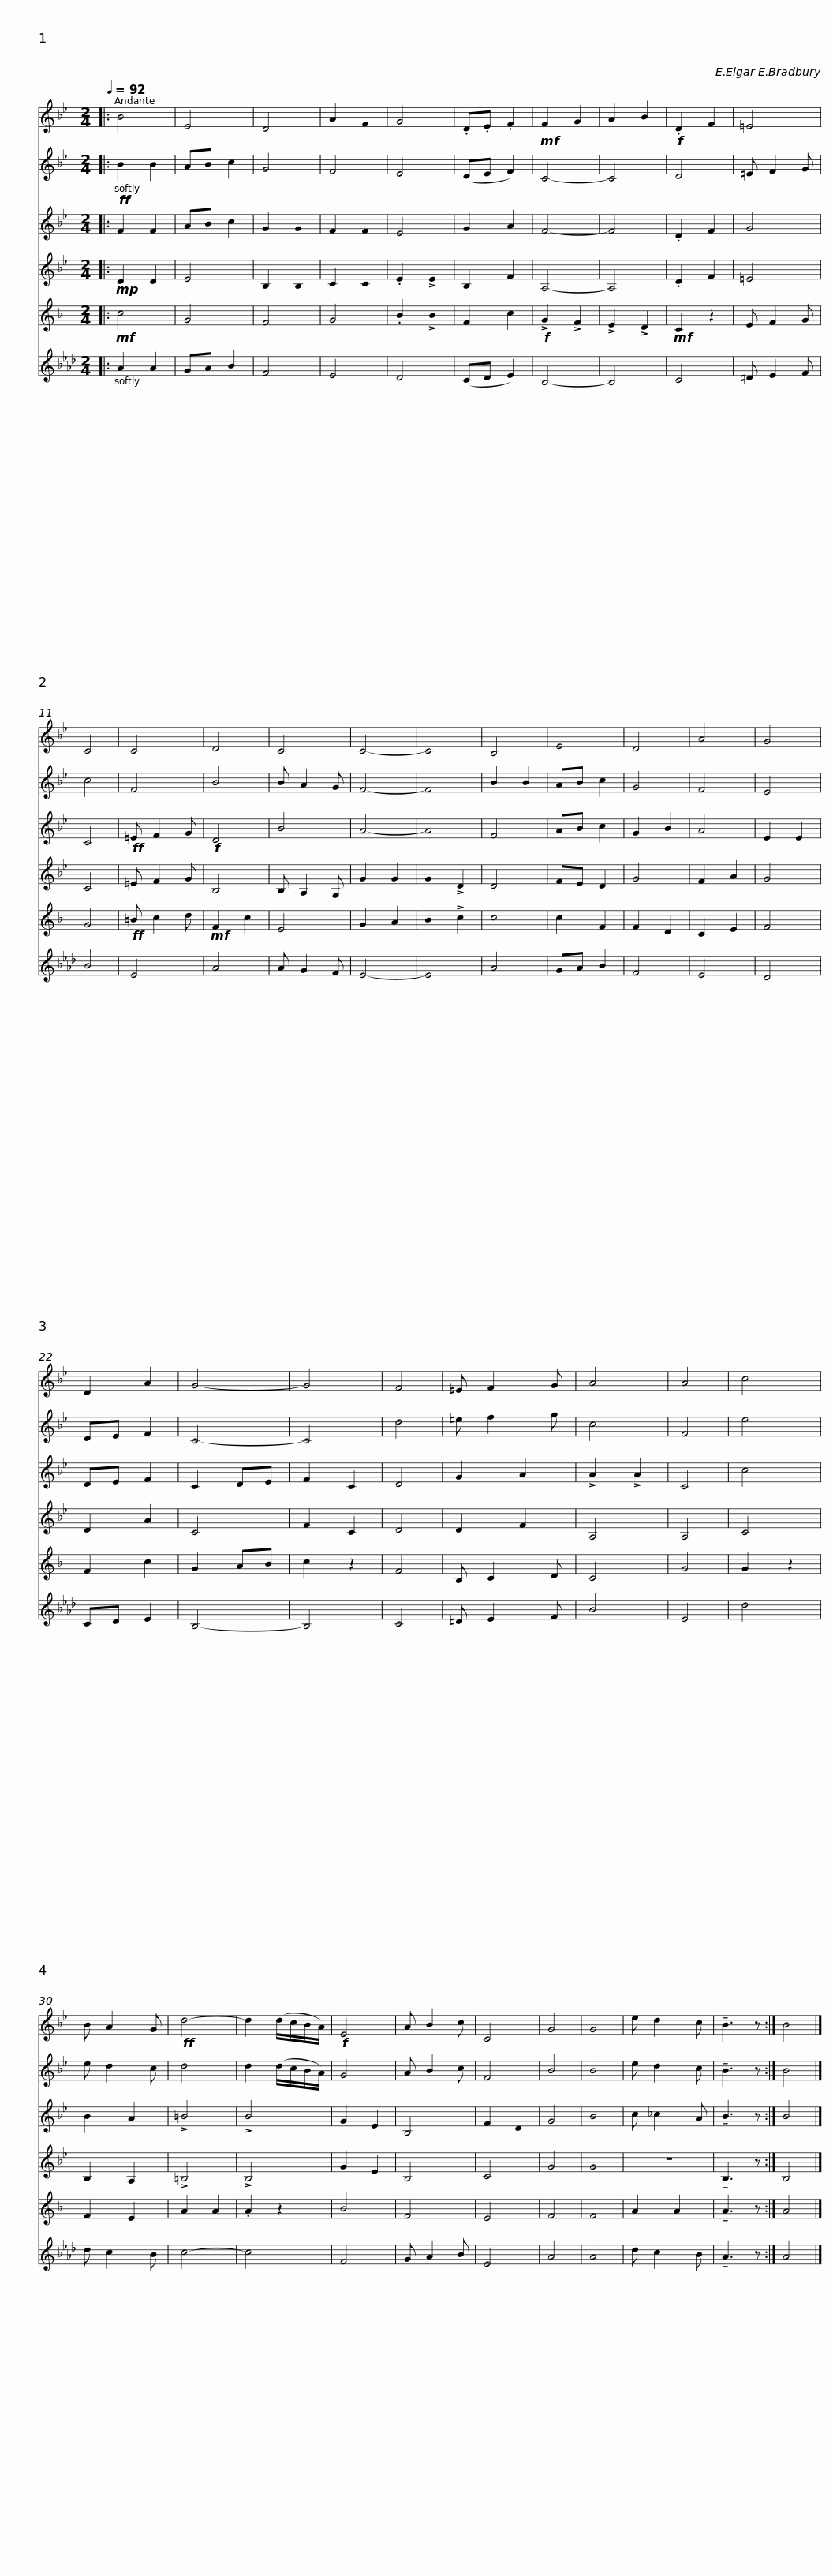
X:1
%%score 1 2 3 4 5 6
L:1/8
Q:1/4=92
M:2/4
I:linebreak $
K:Ab
V:1 treble transpose=-2
V:2 treble transpose=-2
V:3 treble transpose=-2
V:4 treble transpose=-2
V:5 treble transpose=-21
V:6 treble transpose=24
V:1
[K:Bb]|: B4 | E4 | D4 | A2 F2 | G4 | %5
 .D.E .F2 |!mf! F2 G2 | A2 B2 |!f! .D2 F2 | =E4 | %10
 C4 |$ C4 | D4 | C4 | C4- | %15
 C4 | B,4 | E4 | D4 | A4 | %20
 G4 | D2 A2 | G4- |$ G4 | F4 | %25
 =E F2 G | A4 | A4 | c4 | B A2 G | %30
!ff! d4- | d2 (d/c/B/A/) |!f! E4 | A B2 c | C4 |$ %35
 G4 | G4 | e d2 c | !tenuto!B3- z :| B4 |] %40
V:2
[K:Bb]|:!ff! B2 B2 | AB c2 | G4 | F4 | E4 | %5
 (DE F2) | C4- | C4 | D4 | =E F2 G | %10
 c4 |$ F4 | B4 | B A2 G | F4- | %15
 F4 | B2 B2 | AB c2 | G4 | F4 | %20
 E4 | DE F2 | C4- |$ C4 | d4 | %25
 =e f2 g | c4 | F4 | e4 | e d2 c | %30
 d4 | d2 (d/c/B/A/) | G4 | A B2 c | F4 |$ %35
 B4 | B4 | e d2 c | !tenuto!B3- z :| B4 |] %40
V:3
[K:Bb]|: F2 F2 | AB c2 | G2 G2 | F2 F2 | E4 | %5
 G2 A2 | F4- | F4 | .D2 F2 | G4 | %10
 C4 |$!ff! =E F2 G |!f! D4 | B4 | A4- | %15
 A4 | F4 | AB c2 | G2 B2 | A4 | %20
 E2 E2 | DE F2 | C2 DE |$ F2 C2 | D4 | %25
 G2 A2 | !>!A2 !>!A2 | C4 | c4 | B2 A2 | %30
 !>!=B4 | !>!B4 | G2 E2 | B,4 | F2 D2 |$ %35
 G4 | B4 | c _c2 A | !tenuto!B3- z :| B4 |] %40
V:4
[K:Bb]|:!mp! D2 D2 | E4 | B,2 B,2 | C2 C2 | .E2 !>!E2 | %5
 B,2 F2 | A,4- | A,4 | .D2 F2 | =E4 | %10
 C4 |$ =E F2 G | B,4 | B, A,2 G, | G2 G2 | %15
 G2 !>!D2 | D4 | FE D2 | G4 | F2 A2 | %20
 G4 | D2 A2 | C4 |$ F2 C2 | D4 | %25
 D2 F2 | A,4 | A,4 | C4 | B,2 A,2 | %30
 !>!=B,4 | !>!B,4 | G2 E2 | B,4 | C4 |$ %35
 G4 | G4 | z4 | !tenuto!B,3- z :| B,4 |] %40
V:5
[K:F]|:!mf! c4 | G4 | F4 | G4 | .B2 !>!B2 | %5
 F2 c2 |!f! !>!G2 !>!F2 | !>!E2 !>!D2 |!mf! C2 z2 | E F2 G | %10
 G4 |$!ff! =B c2 d |!mf! F2 c2 | E4 | G2 A2 | %15
 B2 !>!c2 | c4 | c2 F2 | F2 D2 | C2 E2 | %20
 F4 | F2 c2 | G2 AB |$ c2 z2 | F4 | %25
 B, C2 D | C4 | G4 | G2 z2 | F2 E2 | %30
 A2 A2 | .A2 z2 | B4 | F4 | E4 |$ %35
 F4 | F4 | A2 A2 | !tenuto!A3- z :| A4 |] %40
V:6
|: A2 A2 | GA B2 | F4 | E4 | D4 | %5
 (CD E2) | B,4- | B,4 | C4 | =D E2 F | %10
 B4 |$ E4 | A4 | A G2 F | E4- | %15
 E4 | A4 | GA B2 | F4 | E4 | %20
 D4 | CD E2 | B,4- |$ B,4 | C4 | %25
 =D E2 F | B4 | E4 | d4 | d c2 B | %30
 c4- | c4 | F4 | G A2 B | E4 |$ %35
 A4 | A4 | d c2 B | !tenuto!A3- z :| A4 |] %40
